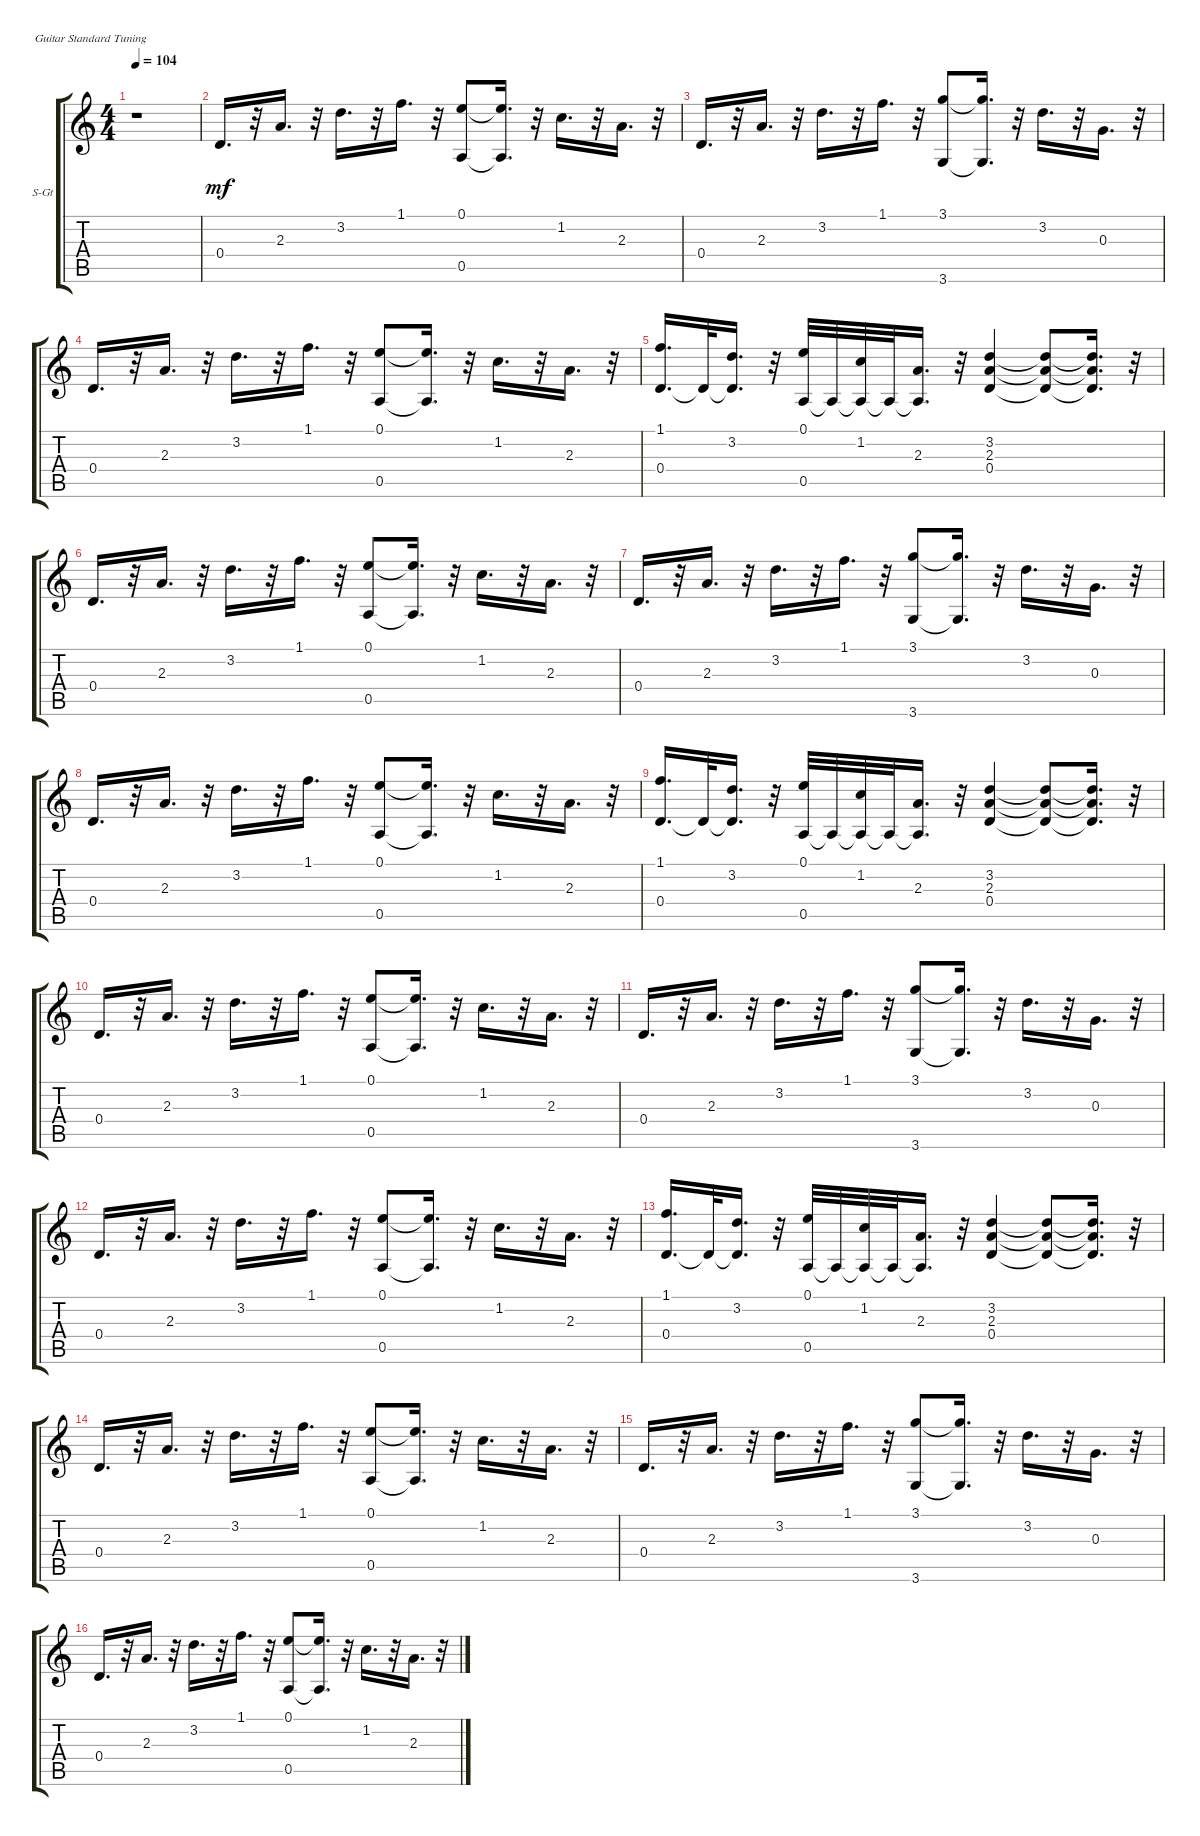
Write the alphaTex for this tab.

\bracketExtendMode groupsimilarinstruments
\firstSystemTrackNameOrientation horizontal
\otherSystemsTrackNameOrientation horizontal
\track ("" "S-Gt") {instrument acousticguitarsteel}
\staff {score tabs}
\tuning (E4 B3 G3 D3 A2 E2)
\ts (4 4)
\tempo 104
\clef g2
\ks c
r.1{dy mf instrument acousticguitarsteel} |
0.4.16{d} r.32 2.3.16{d} r.32 3.2.16{d} r.32 1.1.16{d} r.32 (0.1 0.5).8 (0.1{t} 0.5{t}).16{d} r.32 1.2.16{d} r.32 2.3.16{d} r.32 |
0.4.16{d} r.32 2.3.16{d} r.32 3.2.16{d} r.32 1.1.16{d} r.32 (3.1 3.6).8 (3.1{t} 3.6{t}).16{d} r.32 3.2.16{d} r.32 0.3.16{d} r.32 |
0.4.16{d} r.32 2.3.16{d} r.32 3.2.16{d} r.32 1.1.16{d} r.32 (0.1 0.5).8 (0.1{t} 0.5{t}).16{d} r.32 1.2.16{d} r.32 2.3.16{d} r.32 |
(0.4 1.1).16{d} 0.4{t}.32 (0.4{t} 3.2).16{d} r.32 (0.5 0.1).32 0.5{t}.32 (0.5{t} 1.2).32 0.5{t}.32 (0.5{t} 2.3).16{d} r.32 (2.3 3.2 0.4).4 (2.3{t} 3.2{t} 0.4{t}).8 (2.3{t} 3.2{t} 0.4{t}).16{d} r.32 |
0.4.16{d} r.32 2.3.16{d} r.32 3.2.16{d} r.32 1.1.16{d} r.32 (0.1 0.5).8 (0.1{t} 0.5{t}).16{d} r.32 1.2.16{d} r.32 2.3.16{d} r.32 |
0.4.16{d} r.32 2.3.16{d} r.32 3.2.16{d} r.32 1.1.16{d} r.32 (3.1 3.6).8 (3.1{t} 3.6{t}).16{d} r.32 3.2.16{d} r.32 0.3.16{d} r.32 |
0.4.16{d} r.32 2.3.16{d} r.32 3.2.16{d} r.32 1.1.16{d} r.32 (0.1 0.5).8 (0.1{t} 0.5{t}).16{d} r.32 1.2.16{d} r.32 2.3.16{d} r.32 |
(0.4 1.1).16{d} 0.4{t}.32 (0.4{t} 3.2).16{d} r.32 (0.5 0.1).32 0.5{t}.32 (0.5{t} 1.2).32 0.5{t}.32 (0.5{t} 2.3).16{d} r.32 (2.3 3.2 0.4).4 (2.3{t} 3.2{t} 0.4{t}).8 (2.3{t} 3.2{t} 0.4{t}).16{d} r.32 |
0.4.16{d} r.32 2.3.16{d} r.32 3.2.16{d} r.32 1.1.16{d} r.32 (0.1 0.5).8 (0.1{t} 0.5{t}).16{d} r.32 1.2.16{d} r.32 2.3.16{d} r.32 |
0.4.16{d} r.32 2.3.16{d} r.32 3.2.16{d} r.32 1.1.16{d} r.32 (3.1 3.6).8 (3.1{t} 3.6{t}).16{d} r.32 3.2.16{d} r.32 0.3.16{d} r.32 |
0.4.16{d} r.32 2.3.16{d} r.32 3.2.16{d} r.32 1.1.16{d} r.32 (0.1 0.5).8 (0.1{t} 0.5{t}).16{d} r.32 1.2.16{d} r.32 2.3.16{d} r.32 |
(0.4 1.1).16{d} 0.4{t}.32 (0.4{t} 3.2).16{d} r.32 (0.5 0.1).32 0.5{t}.32 (0.5{t} 1.2).32 0.5{t}.32 (0.5{t} 2.3).16{d} r.32 (2.3 3.2 0.4).4 (2.3{t} 3.2{t} 0.4{t}).8 (2.3{t} 3.2{t} 0.4{t}).16{d} r.32 |
0.4.16{d} r.32 2.3.16{d} r.32 3.2.16{d} r.32 1.1.16{d} r.32 (0.1 0.5).8 (0.1{t} 0.5{t}).16{d} r.32 1.2.16{d} r.32 2.3.16{d} r.32 |
0.4.16{d} r.32 2.3.16{d} r.32 3.2.16{d} r.32 1.1.16{d} r.32 (3.1 3.6).8 (3.1{t} 3.6{t}).16{d} r.32 3.2.16{d} r.32 0.3.16{d} r.32 |
0.4.16{d} r.32 2.3.16{d} r.32 3.2.16{d} r.32 1.1.16{d} r.32 (0.1 0.5).8 (0.1{t} 0.5{t}).16{d} r.32 1.2.16{d} r.32 2.3.16{d} r.32
